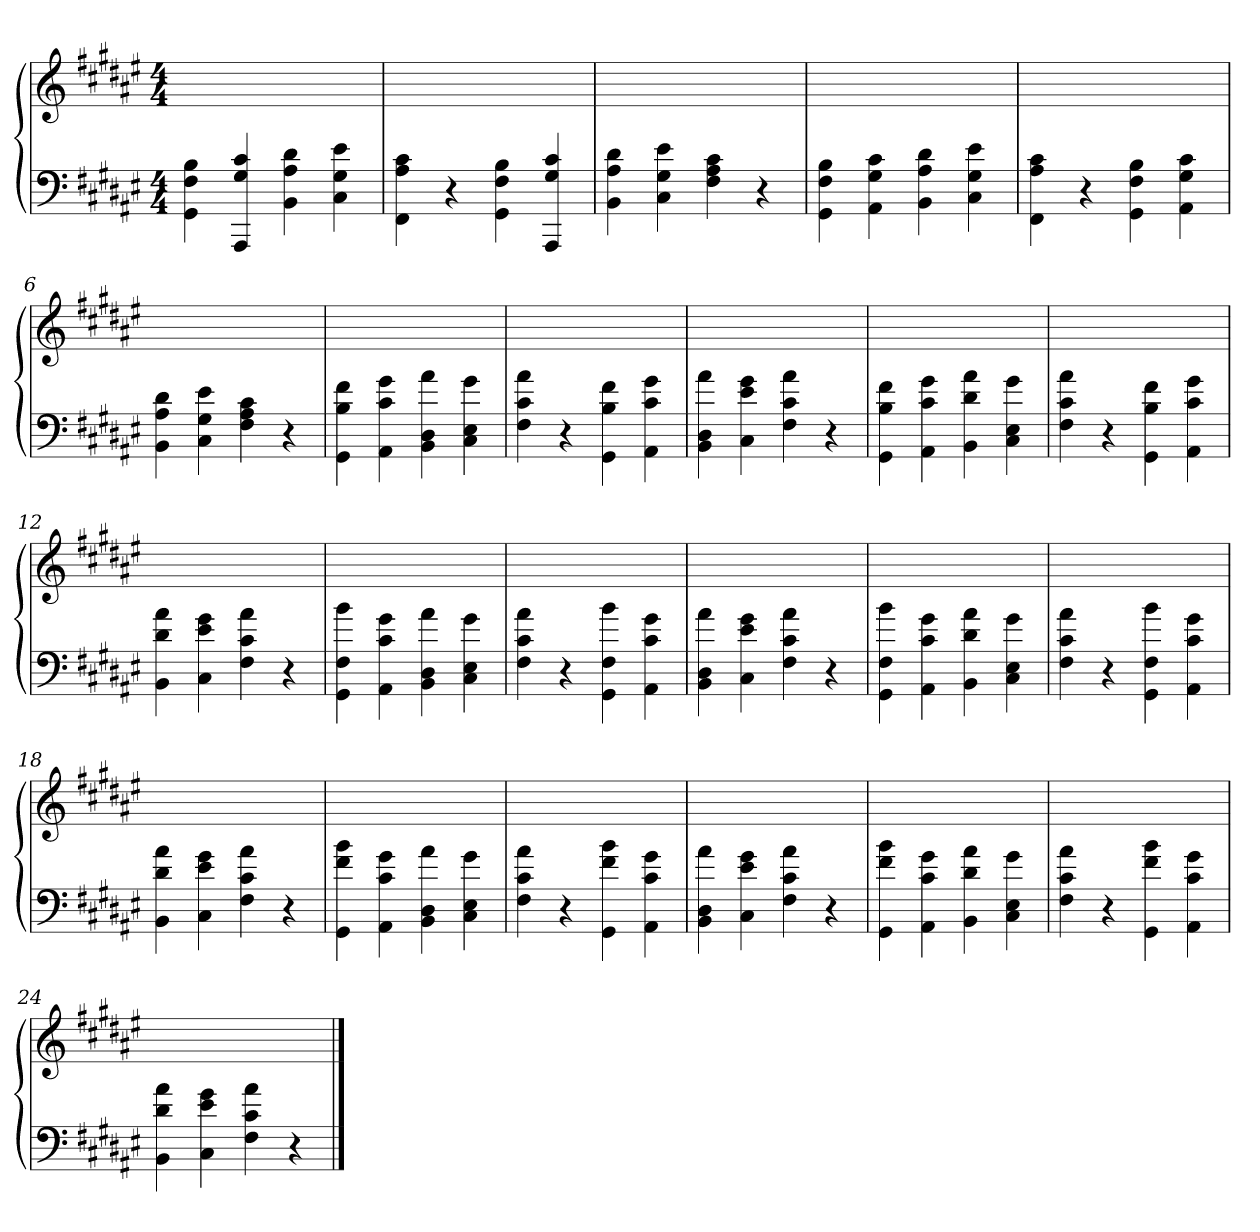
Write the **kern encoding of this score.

**kern	**kern
*part2	*part1
*staff2	*staff1
*clefF4	*clefG2
*k[f#c#g#d#a#e#]	*k[f#c#g#d#a#e#]
*F#:	*F#:
*M4/4	*M4/4
*MM60	*MM60
=1	=1
4GG# 4F# 4B	1ryy
4AAA# 4G# 4c#	.
4BB 4A# 4d#	.
4C# 4G# 4e#	.
=2	=2
4FF# 4A# 4c#	1ryy
4r	.
4GG# 4F# 4B	.
4AAA# 4G# 4c#	.
=3	=3
4BB 4A# 4d#	1ryy
4C# 4G# 4e#	.
4F# 4A# 4c#	.
4r	.
=4	=4
4GG# 4F# 4B	1ryy
4AA# 4G# 4c#	.
4BB 4A# 4d#	.
4C# 4G# 4e#	.
=5	=5
4FF# 4A# 4c#	1ryy
4r	.
4GG# 4F# 4B	.
4AA# 4G# 4c#	.
=6	=6
4BB 4A# 4d#	1ryy
4C# 4G# 4e#	.
4F# 4A# 4c#	.
4r	.
=7	=7
4GG# 4B 4f#	1ryy
4AA# 4c# 4g#	.
4BB 4D# 4a#	.
4C# 4E# 4g#	.
=8	=8
4F# 4c# 4a#	1ryy
4r	.
4GG# 4B 4f#	.
4AA# 4c# 4g#	.
=9	=9
4BB 4D# 4a#	1ryy
4C# 4e# 4g#	.
4F# 4c# 4a#	.
4r	.
=10	=10
4GG# 4B 4f#	1ryy
4AA# 4c# 4g#	.
4BB 4d# 4a#	.
4C# 4E# 4g#	.
=11	=11
4F# 4c# 4a#	1ryy
4r	.
4GG# 4B 4f#	.
4AA# 4c# 4g#	.
=12	=12
4BB 4d# 4a#	1ryy
4C# 4e# 4g#	.
4F# 4c# 4a#	.
4r	.
=13	=13
4GG# 4F# 4b	1ryy
4AA# 4c# 4g#	.
4BB 4D# 4a#	.
4C# 4E# 4g#	.
=14	=14
4F# 4c# 4a#	1ryy
4r	.
4GG# 4F# 4b	.
4AA# 4c# 4g#	.
=15	=15
4BB 4D# 4a#	1ryy
4C# 4e# 4g#	.
4F# 4c# 4a#	.
4r	.
=16	=16
4GG# 4F# 4b	1ryy
4AA# 4c# 4g#	.
4BB 4d# 4a#	.
4C# 4E# 4g#	.
=17	=17
4F# 4c# 4a#	1ryy
4r	.
4GG# 4F# 4b	.
4AA# 4c# 4g#	.
=18	=18
4BB 4d# 4a#	1ryy
4C# 4e# 4g#	.
4F# 4c# 4a#	.
4r	.
=19	=19
4GG# 4f# 4b	1ryy
4AA# 4c# 4g#	.
4BB 4D# 4a#	.
4C# 4E# 4g#	.
=20	=20
4F# 4c# 4a#	1ryy
4r	.
4GG# 4f# 4b	.
4AA# 4c# 4g#	.
=21	=21
4BB 4D# 4a#	1ryy
4C# 4e# 4g#	.
4F# 4c# 4a#	.
4r	.
=22	=22
4GG# 4f# 4b	1ryy
4AA# 4c# 4g#	.
4BB 4d# 4a#	.
4C# 4E# 4g#	.
=23	=23
4F# 4c# 4a#	1ryy
4r	.
4GG# 4f# 4b	.
4AA# 4c# 4g#	.
=24	=24
4BB 4d# 4a#	1ryy
4C# 4e# 4g#	.
4F# 4c# 4a#	.
4r	.
==	==
*-	*-
